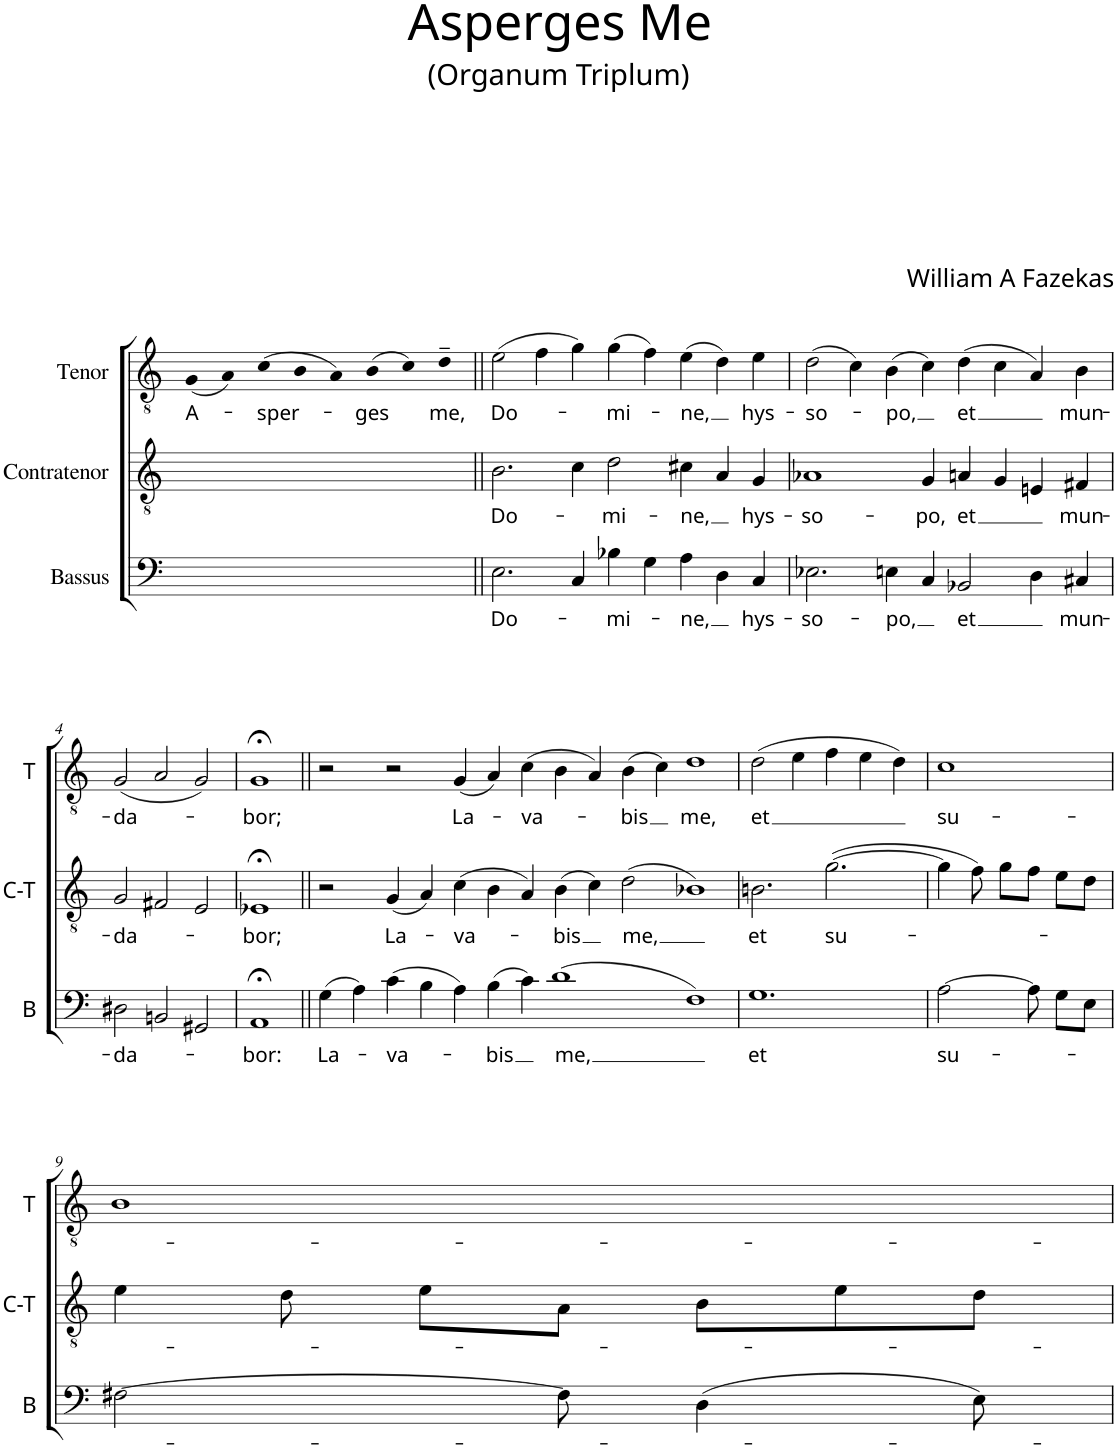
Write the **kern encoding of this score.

**kern	**text	**kern	**text	**kern	**text
*part3	*part3	*part2	*part2	*part1	*part1
*staff3	*staff3	*staff2	*staff2	*staff1	*staff1
*I"Bassus	*	*I"Contratenor	*	*I"Tenor	*
*I'B	*	*I'C-T	*	*I'T	*
*clefF4	*	*clefGv2	*	*clefGv2	*
*k[]	*	*k[]	*	*k[]	*
=1	=1	=1	=1	=1	=1
!	!	!	!	!	!LO:LY:b
1ryy	.	1ryy	.	(4G	A-
.	.	.	.	4A)	.
!	!	!	!	!	!LO:LY:b
.	.	.	.	(4c	-sper-
.	.	.	.	4B	.
1ryy	.	1ryy	.	4A)	.
!	!	!	!	!	!LO:LY:b
.	.	.	.	(4B	-ges
.	.	.	.	4c)	.
!	!	!	!	!	!LO:LY:b
.	.	.	.	4d~	me,
=2||	=2||	=2||	=2||	=2||	=2||
!	!LO:LY:b	!	!LO:LY:b	!	!LO:LY:b
2.E\	Do-	2.B\	Do-	(2e\	Do-
.	.	.	.	4f\	.
4C/	.	4c\	.	4g\)	.
!	!LO:LY:b	!	!LO:LY:b	!	!LO:LY:b
4B-X\	-mi-	2d\	-mi-	(4g\	mi-
4G\	.	.	.	4f\)	.
!	!LO:LY:b	!	!LO:LY:b	!	!LO:LY:b
4A\	-ne,	4c#X\	-ne,	(4e\	ne,
4D\	.	4A/	.	4d\)	.
!	!LO:LY:b	!	!LO:LY:b	!	!LO:LY:b
4C/	hys-	4G/	hys-	4e\	hys-
=3	=3	=3	=3	=3	=3
!	!LO:LY:b	!	!LO:LY:b	!	!LO:LY:b
2.E-X\	-so-	1A-X	-so-	(2d\	-so-
.	.	.	.	4c\)	.
!	!LO:LY:b	!	!	!	!LO:LY:b
4En\	-po,	.	.	(4B\	-po,
!	!	!	!LO:LY:b	!	!
4C/	.	4G/	-po,	4c\)	.
!	!LO:LY:b	!	!LO:LY:b	!	!LO:LY:b
2BB-X/	et	4An/	et	(4d\	et
.	.	4G/	.	4c\	.
4D\	.	4En/	.	4A/)	.
!	!LO:LY:b	!	!LO:LY:b	!	!LO:LY:b
4C#X/	mun-	4F#X/	mun-	4B\	mun-
!!LO:LB:g=z
=4	=4	=4	=4	=4	=4
!	!LO:LY:b	!	!LO:LY:b	!	!LO:LY:b
2D#X\	-da-	2G/	-da-	(2G/	-da-
2BBn/	.	2F#X/	.	2A/	.
2GG#X/	.	2E/	.	2G/)	.
=5	=5	=5	=5	=5	=5
!	!LO:LY:b	!	!LO:LY:b	!	!LO:LY:b
1AA;<	-bor:	1E-X;<	-bor;	1G;<	-bor;
=6||	=6||	=6||	=6||	=6||	=6||
!	!LO:LY:b	!	!	!	!
(4G\	La-	2r	.	2r	.
4A\)	.	.	.	.	.
!	!LO:LY:b	!	!LO:LY:b	!	!
(4c\	-va-	(4G/	La-	2r	.
4B\	.	4A/)	.	.	.
!	!	!	!LO:LY:b	!	!LO:LY:b
4A\)	.	(4c\	-va-	(4G/	La-
!	!LO:LY:b	!	!	!	!
(4B\	-bis	4B\	.	4A/)	.
!	!	!	!	!	!LO:LY:b
4c\)	.	4A/)	.	(4c\	-va-
!	!LO:LY:b	!	!LO:LY:b	!	!
(1d	me,	(4B\	-bis	4B\	.
.	.	4c\)	.	4A/)	.
!	!	!	!LO:LY:b	!	!LO:LY:b
.	.	(2d\	me,	(4B\	-bis
.	.	.	.	4c\)	.
!	!	!	!	!	!LO:LY:b
1F)	.	1B-X)	.	1d	me,
=7	=7	=7	=7	=7	=7
!	!LO:LY:b	!	!LO:LY:b	!	!LO:LY:b
[1G	et	2.Bn\	et	(2d\	et
.	.	.	.	4e\	.
!	!	!	!LO:LY:b	!	!
.	.	([4g\	su-	4f\	.
2ryy	.	2ryy	.	4e\	.
.	.	.	.	4d\)	.
=8	=8	=8	=8	=8	=8
!	!LO:LY:b	!	!	!	!LO:LY:b
[2A\	su-	4g\]	.	[2.c	su-
.	.	2g\_	.	.	.
2G]	.	.	.	.	.
.	.	8f\)	.	8c]	.
.	.	8g\L	.	2ryy	.
8A\]	.	8f\J	.	.	.
8G\L	.	8e\L	.	.	.
8E\J	.	8d\J	.	.	.
!!LO:LB:g=z
=9	=9	=9	=9	=9	=9
[2F#X\	.	4e\	.	1B	.
.	.	8d\	.	.	.
.	.	8e\L	.	.	.
8F#\]	.	8A\J	.	.	.
(4D\	.	8B\L	.	.	.
.	.	8e\	.	.	.
8E\)	.	8d\J	.	.	.
=	=	=	=	=	=
*-	*-	*-	*-	*-	*-
